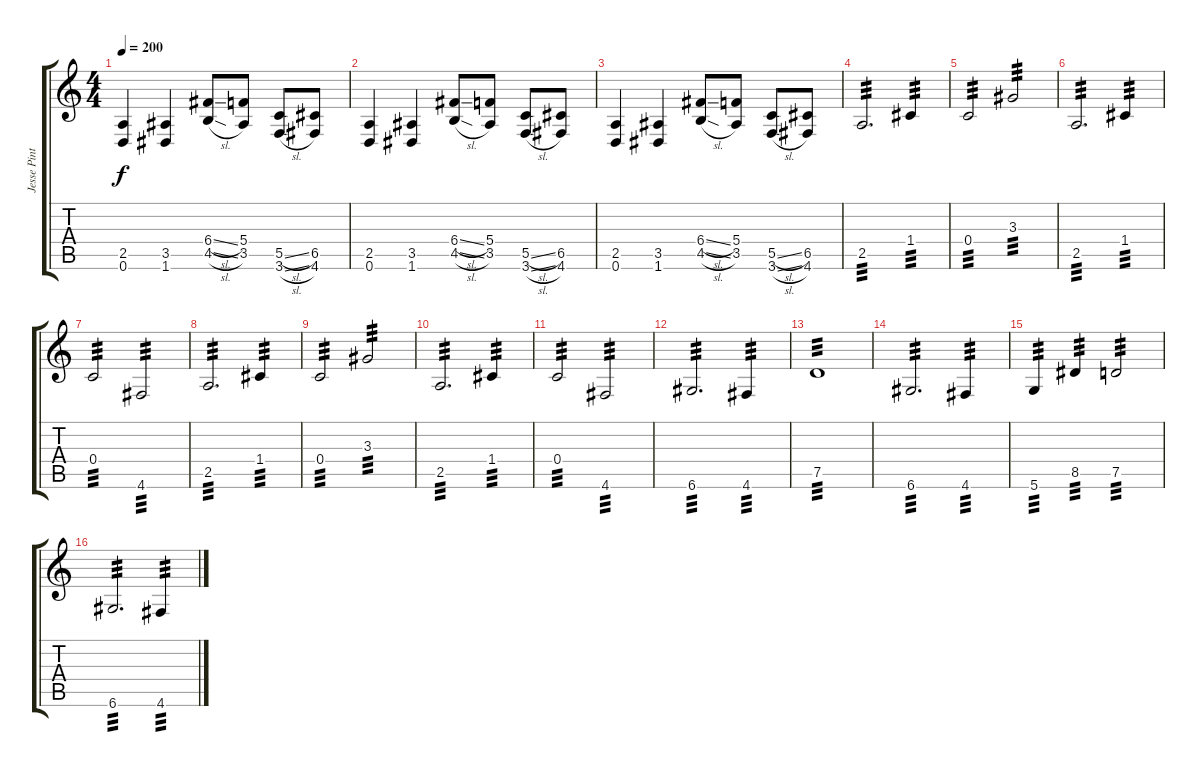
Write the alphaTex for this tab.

\track ("Jesse Pintado" "Jesse Pint") {instrument distortionguitar}
\staff {score tabs}
\tuning (D4 A3 F3 C3 G2 D2) {hide}
\ts (4 4)
\tempo 200
\clef g2
\ks c
(2.5 0.6).4{dy f} (3.5 1.6).4 (6.4{sl} 4.5{sl}).8 (5.4 3.5).8 (5.5{sl} 3.6{sl}).8 (6.5 4.6).8 |
(2.5 0.6).4 (3.5 1.6).4 (6.4{sl} 4.5{sl}).8 (5.4 3.5).8 (5.5{sl} 3.6{sl}).8 (6.5 4.6).8 |
(2.5 0.6).4 (3.5 1.6).4 (6.4{sl} 4.5{sl}).8 (5.4 3.5).8 (5.5{sl} 3.6{sl}).8 (6.5 4.6).8 |
2.5.2{d tp 3} 1.4.4{tp 3} |
0.4.2{tp 3} 3.3.2{tp 3} |
2.5.2{d tp 3} 1.4.4{tp 3} |
0.4.2{tp 3} 4.6.2{tp 3} |
2.5.2{d tp 3} 1.4.4{tp 3} |
0.4.2{tp 3} 3.3.2{tp 3} |
2.5.2{d tp 3} 1.4.4{tp 3} |
0.4.2{tp 3} 4.6.2{tp 3} |
6.6.2{d tp 3} 4.6.4{tp 3} |
7.5.1{tp 3} |
6.6.2{d tp 3} 4.6.4{tp 3} |
5.6.4{tp 3} 8.5.4{tp 3} 7.5.2{tp 3} |
6.6.2{d tp 3} 4.6.4{tp 3}
